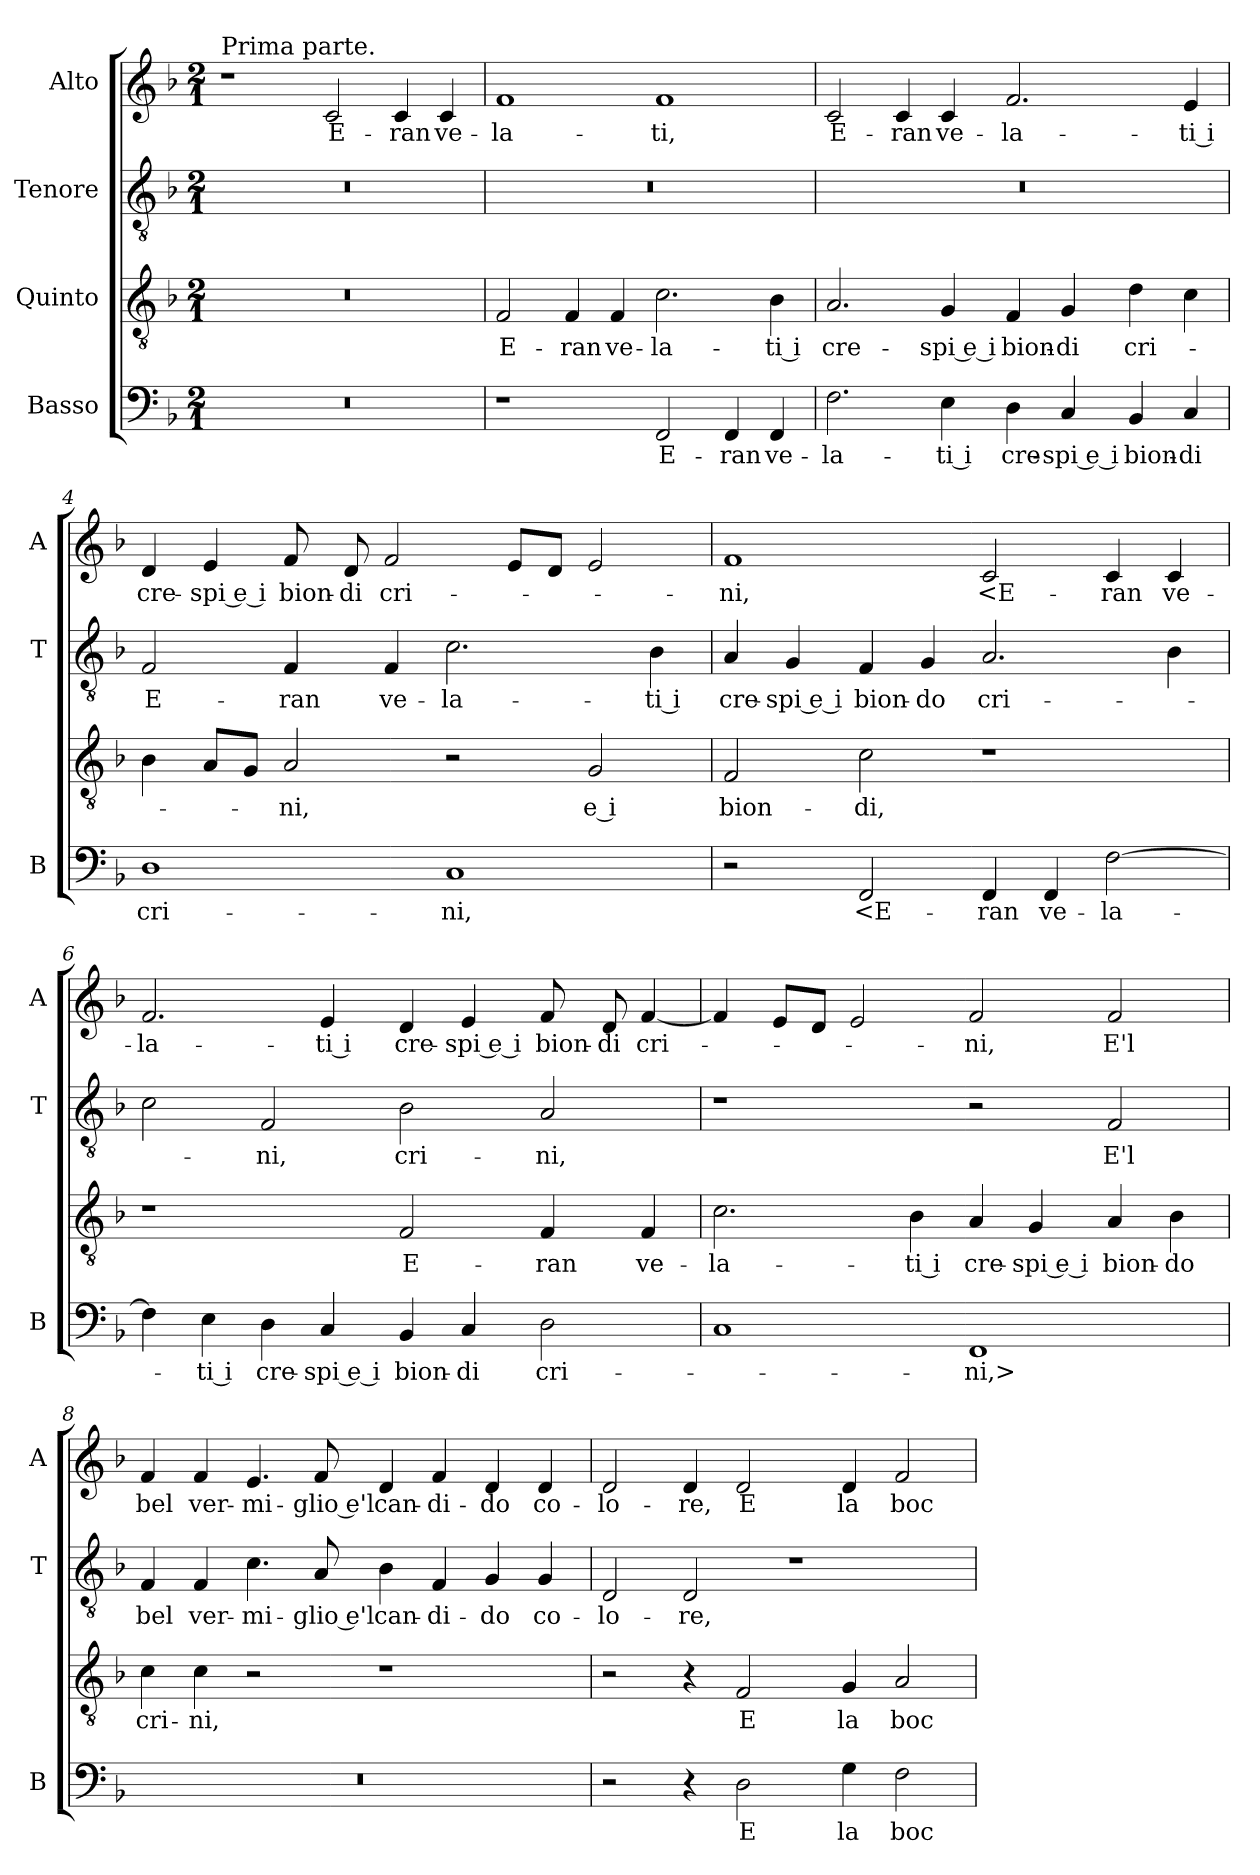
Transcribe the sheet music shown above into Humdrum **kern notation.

**kern	**text	**kern	**text	**kern	**text	**kern	**text
*part4	*part4	*part3	*part3	*part2	*part2	*part1	*part1
*staff4	*staff4	*staff3	*staff3	*staff2	*staff2	*staff1	*staff1
*I"Basso	*	*I"Quinto	*	*I"Tenore	*	*I"Alto	*
*I'B	*	*	*	*I'T	*	*I'A	*
*clefF4	*	*clefGv2	*	*clefGv2	*	*clefG2	*
*k[b-]	*	*k[b-]	*	*k[b-]	*	*k[b-]	*
*M2/1	*	*M2/1	*	*M2/1	*	*M2/1	*
=1	=1	=1	=1	=1	=1	=1	=1
!	!	!	!	!	!	!LO:TX:a:t=Prima parte.	!
0r	.	0r	.	0r	.	1r	.
.	.	.	.	.	.	2c	E-
.	.	.	.	.	.	4c	-ran
.	.	.	.	.	.	4c	ve-
=2	=2	=2	=2	=2	=2	=2	=2
1r	.	2F	E-	0r	.	1f	-la-
.	.	4F	-ran	.	.	.	.
.	.	4F	ve-	.	.	.	.
2FF	E-	2.c	-la-	.	.	1f	-ti,
4FF	-ran	.	.	.	.	.	.
4FF	ve-	4B-	-ti i	.	.	.	.
=3	=3	=3	=3	=3	=3	=3	=3
2.F	-la-	2.A	cre-	0r	.	2c	E-
.	.	.	.	.	.	4c	-ran
4E	-ti i	4G	-spi e i	.	.	4c	ve-
4D	cre-	4F	bion-	.	.	2.f	-la-
4C	-spi e i	4G	-di	.	.	.	.
4BB-	bion-	4d	cri-	.	.	.	.
4C	-di	4c	.	.	.	4e	-ti i
=4	=4	=4	=4	=4	=4	=4	=4
1D	cri-	4B-	.	2F	E-	4d	cre-
.	.	8AL	.	.	.	4e	-spi e i
.	.	8GJ	.	.	.	.	.
.	.	2A	-ni,	4F	-ran	8f	bion-
.	.	.	.	.	.	8d	-di
.	.	.	.	4F	ve-	2f	cri-
1C	-ni,	2r	.	2.c	-la-	.	.
.	.	.	.	.	.	8eL	.
.	.	.	.	.	.	8dJ	.
.	.	2G	e i	.	.	2e	.
.	.	.	.	4B-	-ti i	.	.
=5	=5	=5	=5	=5	=5	=5	=5
2r	.	2F	bion-	4A	cre-	1f	-ni,
.	.	.	.	4G	-spi e i	.	.
2FF	<E-	2c	-di,	4F	bion-	.	.
.	.	.	.	4G	-do	.	.
4FF	-ran	1r	.	2.A	cri-	2c	<E-
4FF	ve-	.	.	.	.	.	.
[2F	-la-	.	.	.	.	4c	-ran
.	.	.	.	4B-	.	4c	ve-
=6	=6	=6	=6	=6	=6	=6	=6
4F]	.	1r	.	2c	.	2.f	-la-
4E	-ti i	.	.	.	.	.	.
4D	cre-	.	.	2F	-ni,	.	.
4C	-spi e i	.	.	.	.	4e	-ti i
4BB-	bion-	2F	E-	2B-	cri-	4d	cre-
4C	-di	.	.	.	.	4e	-spi e i
2D	cri-	4F	-ran	2A	-ni,	8f	bion-
.	.	.	.	.	.	8d	-di
.	.	4F	ve-	.	.	[4f	cri-
=7	=7	=7	=7	=7	=7	=7	=7
1C	.	2.c	-la-	1r	.	4f]	.
.	.	.	.	.	.	8eL	.
.	.	.	.	.	.	8dJ	.
.	.	.	.	.	.	2e	.
.	.	4B-	-ti i	.	.	.	.
1FF	-ni,>	4A	cre-	2r	.	2f	-ni,
.	.	4G	-spi e i	.	.	.	.
.	.	4A	bion-	2F	E'l	2f	E'l
.	.	4B-	-do	.	.	.	.
=8	=8	=8	=8	=8	=8	=8	=8
0r	.	4c	cri-	4F	bel	4f	bel
.	.	4c	-ni,	4F	ver-	4f	ver-
.	.	2r	.	4.c	-mi-	4.e	-mi-
.	.	.	.	8A	-glio e'l	8f	-glio e'l
.	.	1r	.	4B-	can-	4d	can-
.	.	.	.	4F	-di-	4f	-di-
.	.	.	.	4G	-do	4d	-do
.	.	.	.	4G	co-	4d	co-
=9	=9	=9	=9	=9	=9	=9	=9
2r	.	2r	.	2D	-lo-	2d	-lo-
4r	.	4r	.	2D	-re,	4d	-re,
2D	E	2F	E	.	.	2d	E
.	.	.	.	1r	.	.	.
4G	la	4G	la	.	.	4d	la
2F	boc-	2A	boc-	.	.	2f	boc-
=	=	=	=	=	=	=	=
*-	*-	*-	*-	*-	*-	*-	*-
